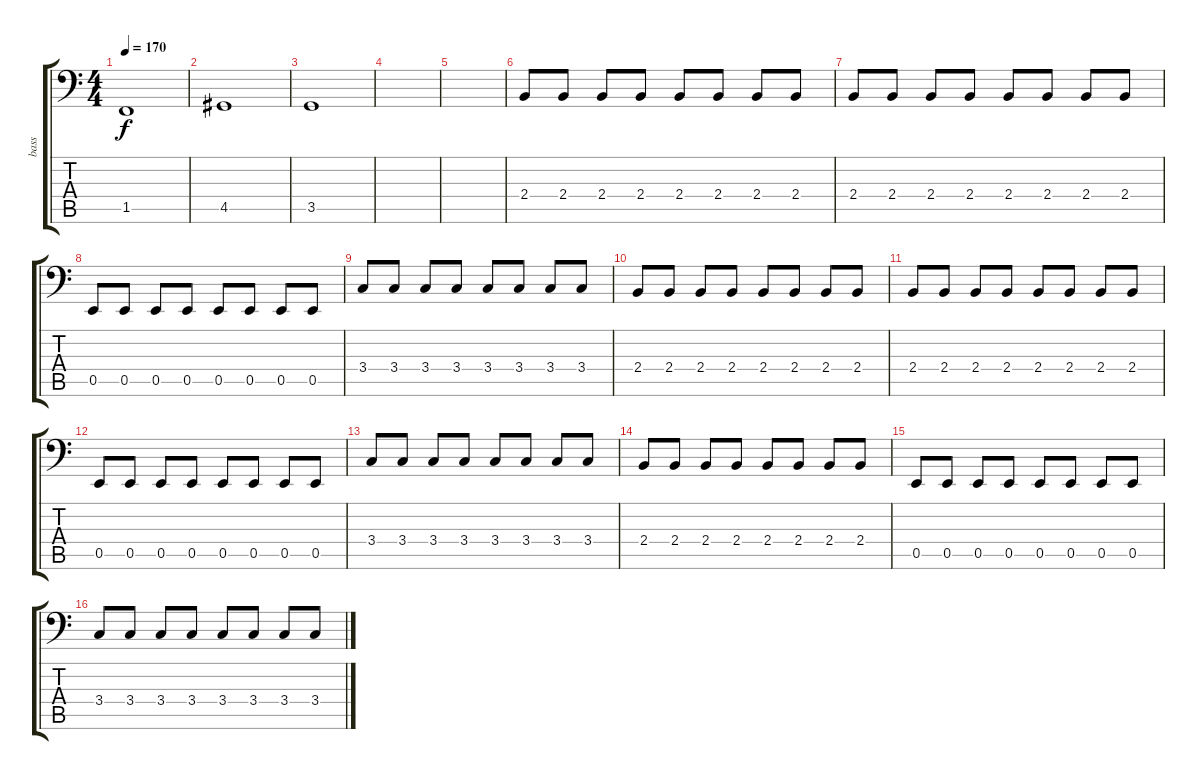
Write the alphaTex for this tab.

\track ("bass" "bass") {instrument electricbasspick}
\staff {score tabs}
\tuning (C3 G2 D2 A1 E1 B0) {hide}
\ts (4 4)
\tempo 170
\clef f4
\ks c
1.5.1{dy f} |
4.5.1 |
3.5.1 |
|
|
2.4.8 2.4.8 2.4.8 2.4.8 2.4.8 2.4.8 2.4.8 2.4.8 |
2.4.8 2.4.8 2.4.8 2.4.8 2.4.8 2.4.8 2.4.8 2.4.8 |
0.5.8 0.5.8 0.5.8 0.5.8 0.5.8 0.5.8 0.5.8 0.5.8 |
3.4.8 3.4.8 3.4.8 3.4.8 3.4.8 3.4.8 3.4.8 3.4.8 |
2.4.8 2.4.8 2.4.8 2.4.8 2.4.8 2.4.8 2.4.8 2.4.8 |
2.4.8 2.4.8 2.4.8 2.4.8 2.4.8 2.4.8 2.4.8 2.4.8 |
0.5.8 0.5.8 0.5.8 0.5.8 0.5.8 0.5.8 0.5.8 0.5.8 |
3.4.8 3.4.8 3.4.8 3.4.8 3.4.8 3.4.8 3.4.8 3.4.8 |
2.4.8 2.4.8 2.4.8 2.4.8 2.4.8 2.4.8 2.4.8 2.4.8 |
0.5.8 0.5.8 0.5.8 0.5.8 0.5.8 0.5.8 0.5.8 0.5.8 |
3.4.8 3.4.8 3.4.8 3.4.8 3.4.8 3.4.8 3.4.8 3.4.8
